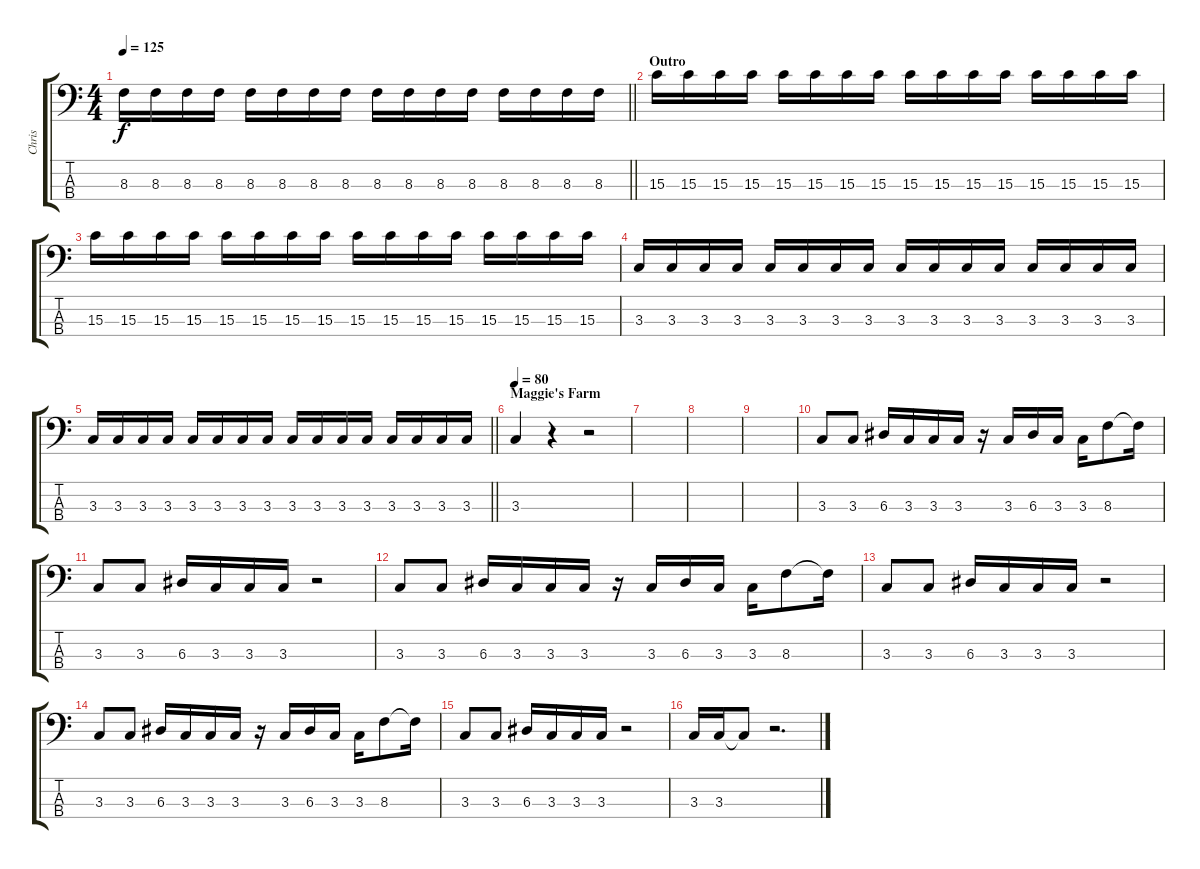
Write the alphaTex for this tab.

\track ("Chris" "Chris") {instrument electricbasspick}
\staff {score tabs}
\tuning (G2 D2 A1 E1) {hide}
\ts (4 4)
\tempo 125
\clef f4
\barLineRight lightlight
\ks c
8.3.16{dy f} 8.3.16 8.3.16 8.3.16 8.3.16 8.3.16 8.3.16 8.3.16 8.3.16 8.3.16 8.3.16 8.3.16 8.3.16 8.3.16 8.3.16 8.3.16 |
\section ("" "Outro")
15.3.16 15.3.16 15.3.16 15.3.16 15.3.16 15.3.16 15.3.16 15.3.16 15.3.16 15.3.16 15.3.16 15.3.16 15.3.16 15.3.16 15.3.16 15.3.16 |
15.3.16 15.3.16 15.3.16 15.3.16 15.3.16 15.3.16 15.3.16 15.3.16 15.3.16 15.3.16 15.3.16 15.3.16 15.3.16 15.3.16 15.3.16 15.3.16 |
3.3.16 3.3.16 3.3.16 3.3.16 3.3.16 3.3.16 3.3.16 3.3.16 3.3.16 3.3.16 3.3.16 3.3.16 3.3.16 3.3.16 3.3.16 3.3.16 |
\barLineRight lightlight
3.3.16 3.3.16 3.3.16 3.3.16 3.3.16 3.3.16 3.3.16 3.3.16 3.3.16 3.3.16 3.3.16 3.3.16 3.3.16 3.3.16 3.3.16 3.3.16 |
\section ("" "Maggie's Farm")
\tempo 80
3.3.4 r.4 r.2 |
|
|
|
3.3.8 3.3.8 6.3.16 3.3.16 3.3.16 3.3.16 r.16 3.3.16 6.3.16 3.3.16 3.3.16 8.3.8 8.3{t}.16 |
3.3.8 3.3.8 6.3.16 3.3.16 3.3.16 3.3.16 r.2 |
3.3.8 3.3.8 6.3.16 3.3.16 3.3.16 3.3.16 r.16 3.3.16 6.3.16 3.3.16 3.3.16 8.3.8 8.3{t}.16 |
3.3.8 3.3.8 6.3.16 3.3.16 3.3.16 3.3.16 r.2 |
3.3.8 3.3.8 6.3.16 3.3.16 3.3.16 3.3.16 r.16 3.3.16 6.3.16 3.3.16 3.3.16 8.3.8 8.3{t}.16 |
3.3.8 3.3.8 6.3.16 3.3.16 3.3.16 3.3.16 r.2 |
3.3.16 3.3.16 3.3{t}.8 r.2{d}
